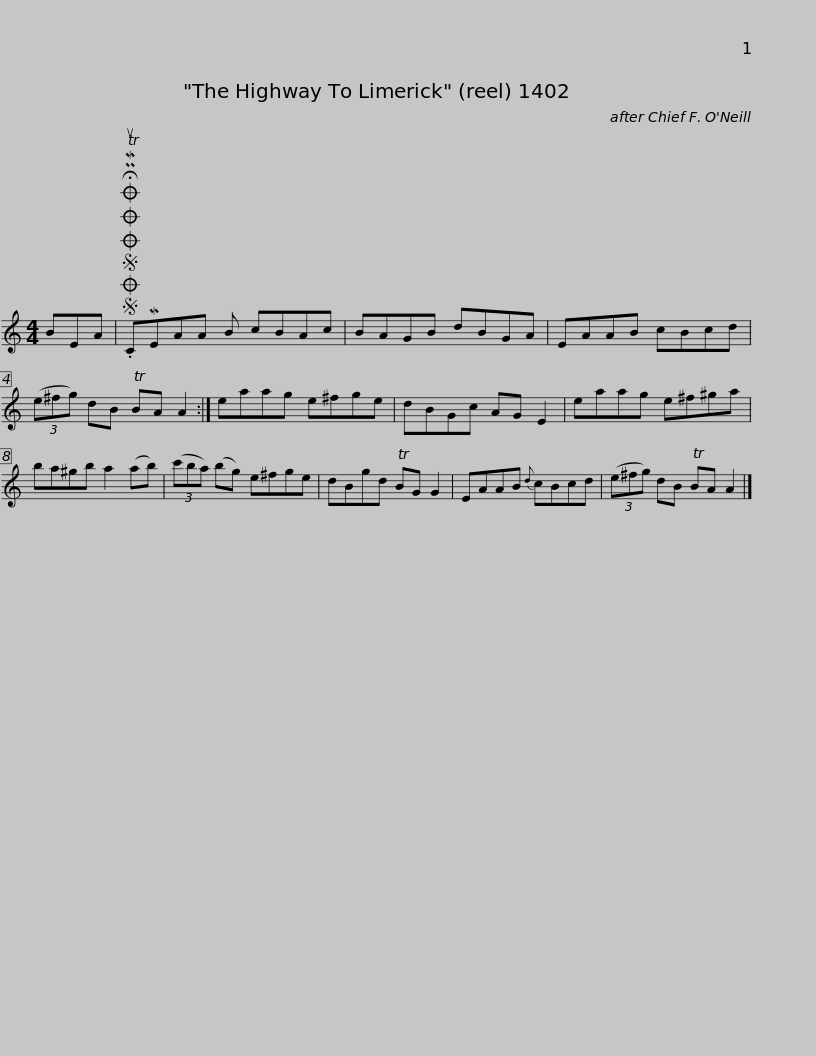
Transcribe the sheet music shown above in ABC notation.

X:1
L:1/8
M:4/4
I:linebreak $
K:C
V:1 treble
V:1
 BEA |SOSOOO .!fermata!PMTuCMEAA B cBAc | BAGB dBGA | EAAB cBcd | (3(e^fg) dB TBA A2 :|$ %5
 eaag e^fge | dBGc AG E2 | eaag e^f^ga | ba^gb a2 (ab) |$ (3(c'ba) (bg) e^fge | %10
 dBgd TBG G2 | EAAB{d} cBcd | (3(e^fg) dB TBA A2 |] %13
